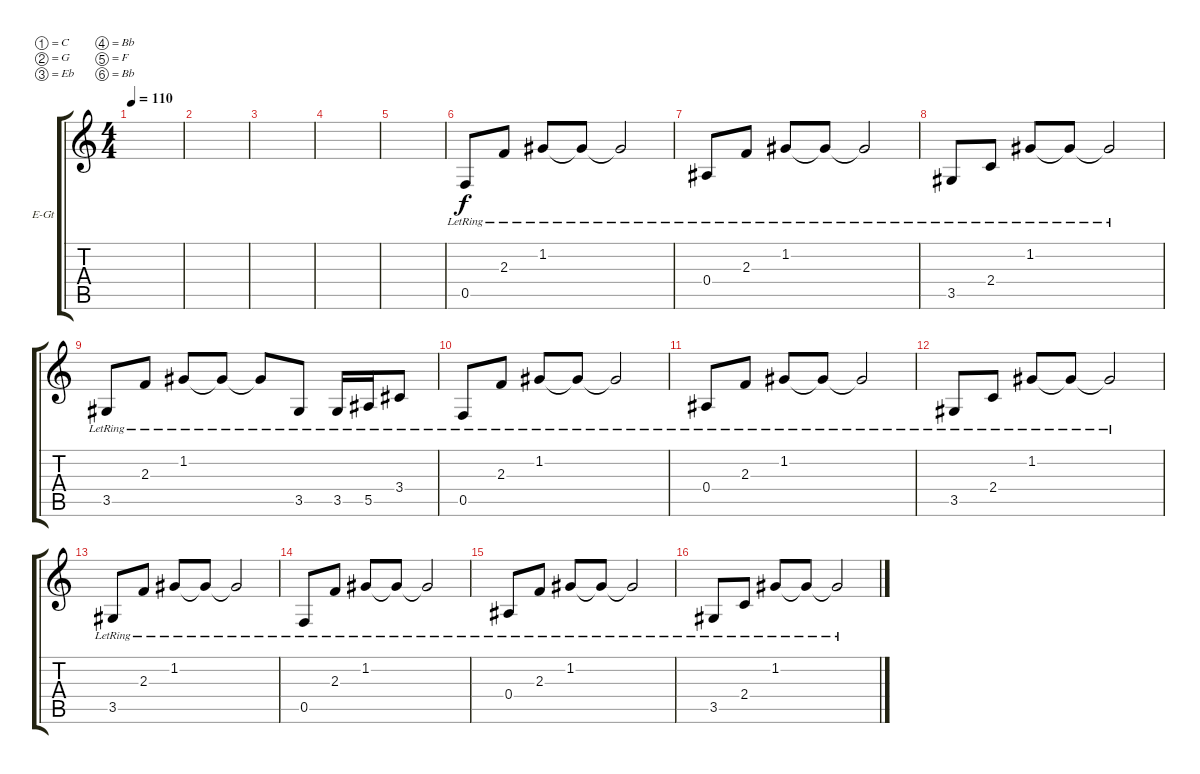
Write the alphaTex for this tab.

\defaultSystemsLayout 4
\bracketExtendMode groupsimilarinstruments
\firstSystemTrackNameOrientation horizontal
\otherSystemsTrackNameOrientation horizontal
\track ("Clean 1" "E-Gt") {instrument electricguitarclean}
\staff {score tabs}
\tuning (C4 G3 Eb3 Bb2 F2 Bb1)
\ts (4 4)
\tempo 110
\clef g2
\ks c
|
|
|
|
|
0.5{lr}.8 2.3{lr}.8 1.2{lr}.8 1.2{lr t}.8 1.2{lr t}.2 |
0.4{lr}.8 2.3{lr}.8 1.2{lr}.8 1.2{lr t}.8 1.2{lr t}.2 |
3.5{lr}.8 2.4{lr}.8 1.2{lr}.8 1.2{lr t}.8 1.2{lr t}.2 |
3.5{lr}.8 2.3{lr}.8 1.2{lr}.8 1.2{lr t}.8 1.2{lr t}.8 3.5{lr}.8 3.5{lr}.16 5.5{lr}.16 3.4{lr}.8 |
0.5{lr}.8 2.3{lr}.8 1.2{lr}.8 1.2{lr t}.8 1.2{lr t}.2 |
0.4{lr}.8 2.3{lr}.8 1.2{lr}.8 1.2{lr t}.8 1.2{lr t}.2 |
3.5{lr}.8 2.4{lr}.8 1.2{lr}.8 1.2{lr t}.8 1.2{lr t}.2 |
3.5{lr}.8 2.3{lr}.8 1.2{lr}.8 1.2{lr t}.8 1.2{lr t}.2 |
0.5{lr}.8 2.3{lr}.8 1.2{lr}.8 1.2{lr t}.8 1.2{lr t}.2 |
0.4{lr}.8 2.3{lr}.8 1.2{lr}.8 1.2{lr t}.8 1.2{lr t}.2 |
3.5{lr}.8 2.4{lr}.8 1.2{lr}.8 1.2{lr t}.8 1.2{lr t}.2
